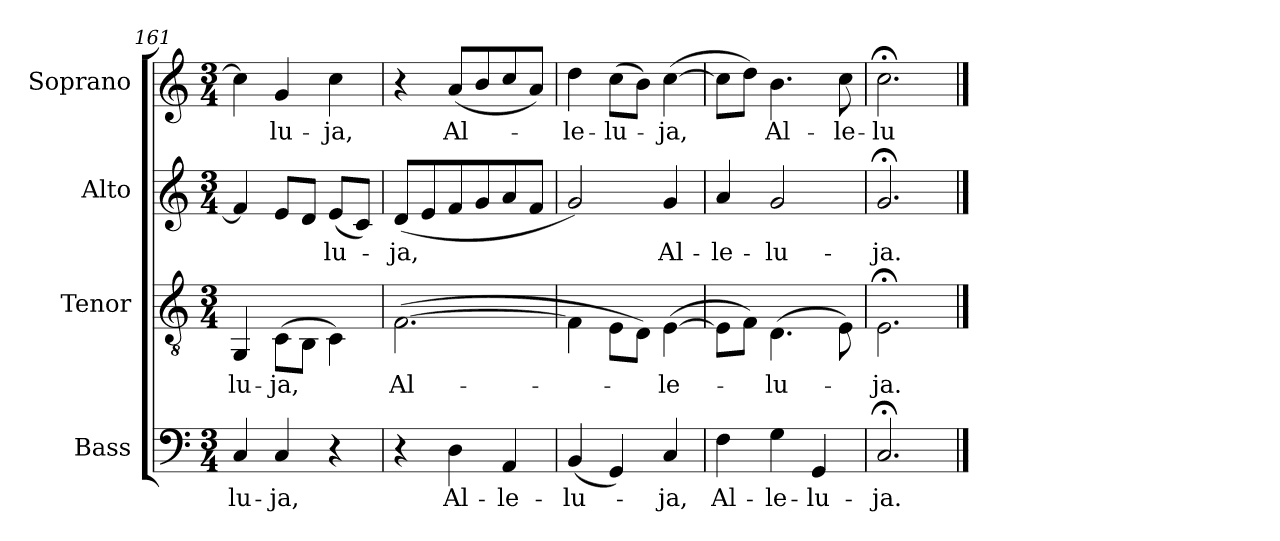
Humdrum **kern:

**kern	**text	**kern	**text	**kern	**text	**kern	**text
*part4	*part4	*part3	*part3	*part2	*part2	*part1	*part1
*staff4	*staff4	*staff3	*staff3	*staff2	*staff2	*staff1	*staff1
*I"Bass	*	*I"Tenor	*	*I"Alto	*	*I"Soprano	*
*I'B	*	*I'T	*	*I'A	*	*I'S	*
*clefF4	*	*clefGv2	*	*clefG2	*	*clefG2	*
*k[]	*	*k[]	*	*k[]	*	*k[]	*
*C:	*	*C:	*	*C:	*	*C:	*
*M3/4	*	*M3/4	*	*M3/4	*	*M3/4	*
=161	=161	=161	=161	=161	=161	=161	=161
!	!LO:LY:b:color=#000000	!	!	!	!	!	!
!	!	!	!LO:LY:b:color=#000000	!	!	!	!
4Ci/	-lu-	4GGi/	-lu-	4fi/]	.	4cci\]	.
!	!LO:LY:b:color=#000000	!	!	!	!	!	!
!	!	!	!LO:LY:b:color=#000000	!	!	!	!
!	!	!	!	!	!	!	!LO:LY:b:color=#000000
4Ci/	-ja,	(8Ci\L	-ja,	8ei/L	.	4gi/	-lu-
.	.	8BBi\J	.	8di/J	.	.	.
!	!	!	!	!	!LO:LY:b:color=#000000	!	!
!	!	!	!	!	!	!	!LO:LY:b:color=#000000
4r	.	4Ci\)	.	(8ei/L	-lu-	4cci\	-ja,
.	.	.	.	8ci/J)	.	.	.
=162	=162	=162	=162	=162	=162	=162	=162
!	!	!	!LO:LY:b:color=#000000	!	!	!	!
!	!	!	!	!	!LO:LY:b:color=#000000	!	!
4r	.	([2.Fi\	Al-	(8di/L	-ja,	4r	.
.	.	.	.	8ei/	.	.	.
!	!LO:LY:b:color=#000000	!	!	!	!	!	!
!	!	!	!	!	!	!	!LO:LY:b:color=#000000
4Di\	Al-	.	.	8fi/	.	(8ai/L	Al-
.	.	.	.	8gi/	.	8bi/	.
!	!LO:LY:b:color=#000000	!	!	!	!	!	!
4AAi/	-le-	.	.	8ai/	.	8cci/	.
.	.	.	.	8fi/J	.	8ai/J)	.
=163	=163	=163	=163	=163	=163	=163	=163
!	!LO:LY:b:color=#000000	!	!	!	!	!	!
!	!	!	!	!	!	!	!LO:LY:b:color=#000000
(4BBi/	-lu-	4Fi\]	.	2gi/)	.	4ddi\	-le-
!	!	!	!	!	!	!	!LO:LY:b:color=#000000
4GGi/)	.	8Ei\L	.	.	.	(8cci\L	-lu-
.	.	8Di\J)	.	.	.	8bi\J)	.
!	!LO:LY:b:color=#000000	!	!	!	!	!	!
!	!	!	!LO:LY:b:color=#000000	!	!	!	!
!	!	!	!	!	!LO:LY:b:color=#000000	!	!
!	!	!	!	!	!	!	!LO:LY:b:color=#000000
4Ci/	-ja,	([4Ei\	-le-	4gi/	Al-	([4cci\	-ja,
=164	=164	=164	=164	=164	=164	=164	=164
!	!LO:LY:b:color=#000000	!	!	!	!	!	!
!	!	!	!	!	!LO:LY:b:color=#000000	!	!
4Fi\	Al-	8Ei\L]	.	4ai/	-le-	8cci\L]	.
.	.	8Fi\J)	.	.	.	8ddi\J)	.
!	!LO:LY:b:color=#000000	!	!	!	!	!	!
!	!	!	!LO:LY:b:color=#000000	!	!	!	!
!	!	!	!	!	!LO:LY:b:color=#000000	!	!
!	!	!	!	!	!	!	!LO:LY:b:color=#000000
4Gi\	-le-	(4.Di\	-lu-	2gi/	-lu-	4.bi\	Al-
!	!LO:LY:b:color=#000000	!	!	!	!	!	!
4GGi/	-lu-	.	.	.	.	.	.
!	!	!	!	!	!	!	!LO:LY:b:color=#000000
.	.	8Ei\)	.	.	.	8cci\	-le-
=165	=165	=165	=165	=165	=165	=165	=165
!	!LO:LY:b:color=#000000	!	!	!	!	!	!
!	!	!	!LO:LY:b:color=#000000	!	!	!	!
!	!	!	!	!	!LO:LY:b:color=#000000	!	!
!	!	!	!	!	!	!	!LO:LY:b:color=#000000
2.C;i/	-ja.	2.E;i\	-ja.	2.g;i/	-ja.	2.cc;i\	-lu-
==	==	==	==	==	==	==	==
*-	*-	*-	*-	*-	*-	*-	*-
